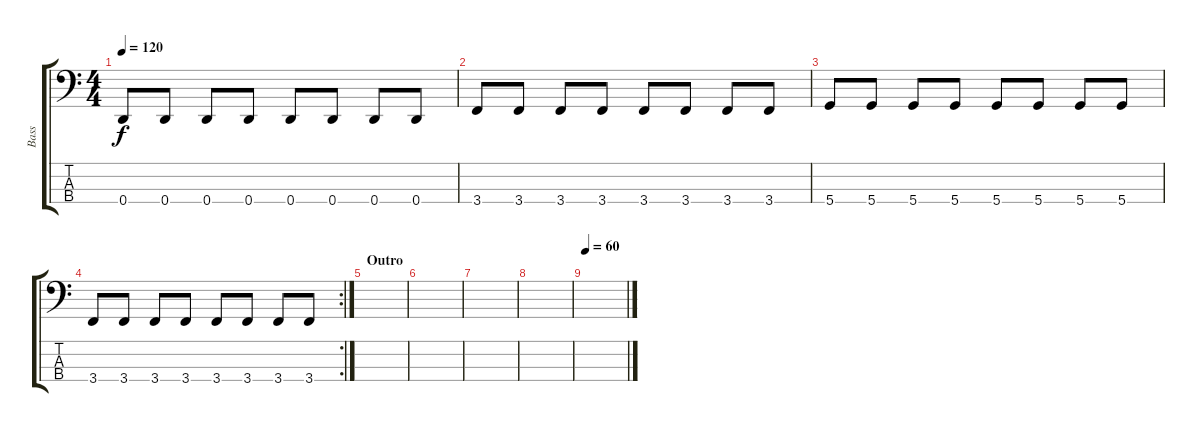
\track ("Bass" "Bass") {instrument electricbassfinger}
\staff {score tabs}
\tuning (G2 D2 A1 D1) {hide}
\ts (4 4)
\tempo 120
\clef f4
\ks c
0.4.8{dy f} 0.4.8 0.4.8 0.4.8 0.4.8 0.4.8 0.4.8 0.4.8 |
3.4.8 3.4.8 3.4.8 3.4.8 3.4.8 3.4.8 3.4.8 3.4.8 |
5.4.8 5.4.8 5.4.8 5.4.8 5.4.8 5.4.8 5.4.8 5.4.8 |
\rc 2
3.4.8 3.4.8 3.4.8 3.4.8 3.4.8 3.4.8 3.4.8 3.4.8 |
\section ("" "Outro")
|
|
|
|
\tempo 60
